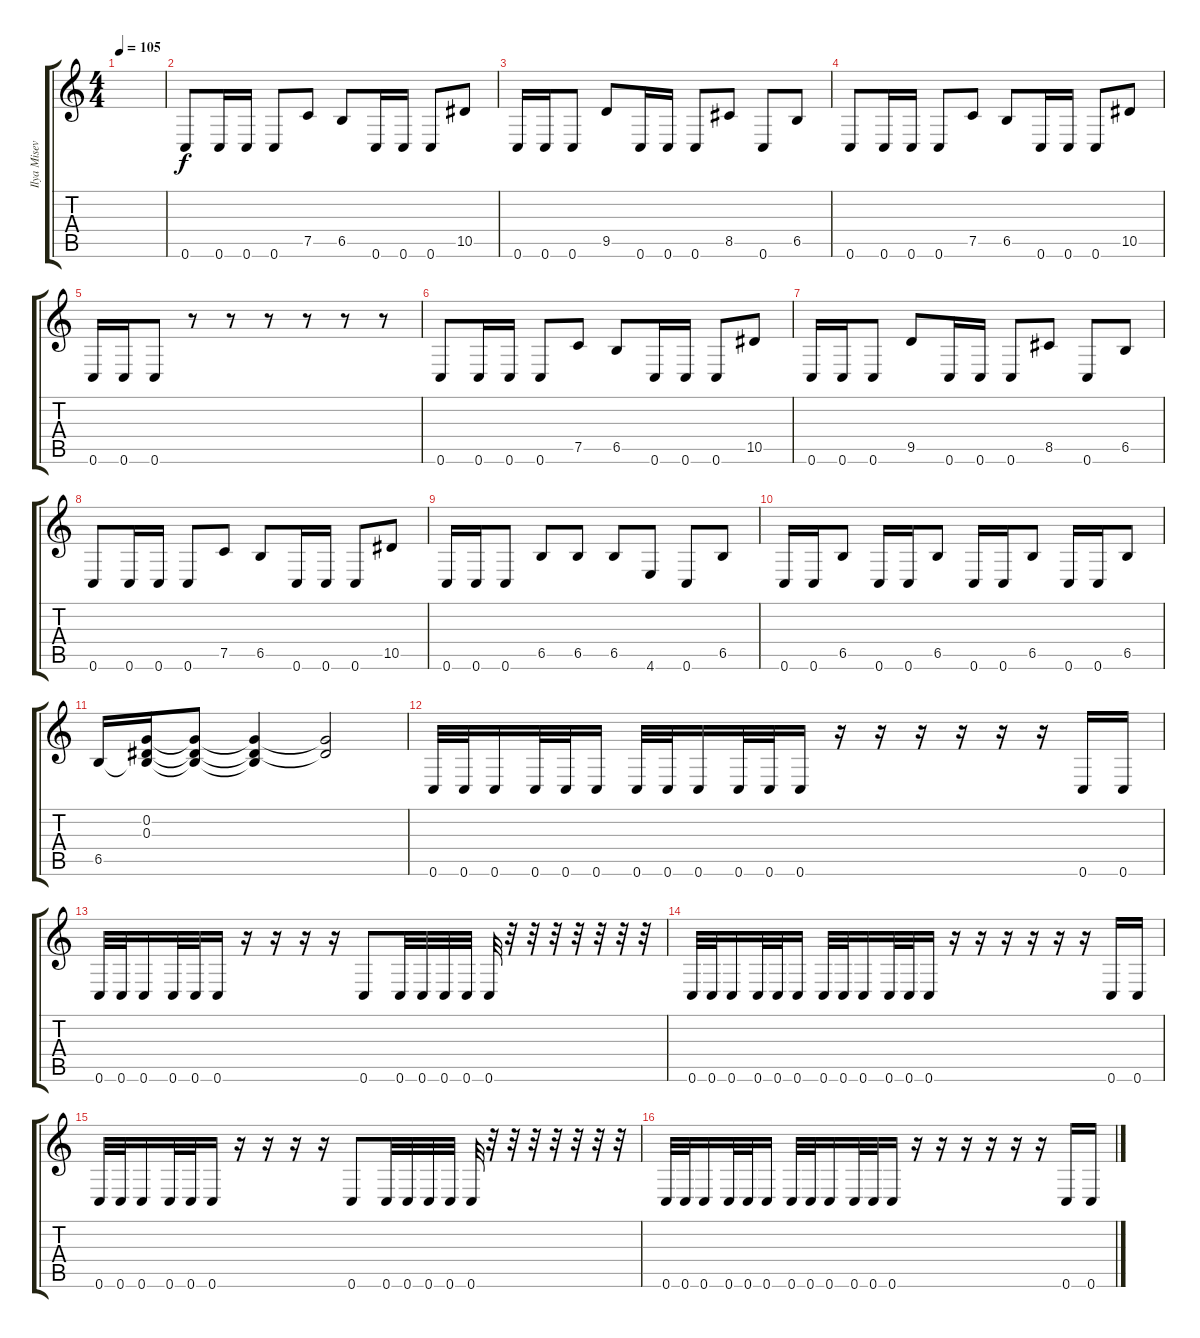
\track ("Ilya Misevich" "Ilya Misev") {instrument electricbassfinger}
\staff {score tabs}
\tuning (C4 G3 Eb3 Bb2 F2 C2) {hide}
\ts (4 4)
\tempo 105
\clef g2
\ks c
|
0.6.8 0.6.16 0.6.16 0.6.8 7.5.8 6.5.8 0.6.16 0.6.16 0.6.8 10.5.8 |
0.6.16 0.6.16 0.6.8 9.5.8 0.6.16 0.6.16 0.6.8 8.5.8 0.6.8 6.5.8 |
0.6.8 0.6.16 0.6.16 0.6.8 7.5.8 6.5.8 0.6.16 0.6.16 0.6.8 10.5.8 |
0.6.16 0.6.16 0.6.8 r.8 r.8 r.8 r.8 r.8 r.8 |
0.6.8 0.6.16 0.6.16 0.6.8 7.5.8 6.5.8 0.6.16 0.6.16 0.6.8 10.5.8 |
0.6.16 0.6.16 0.6.8 9.5.8 0.6.16 0.6.16 0.6.8 8.5.8 0.6.8 6.5.8 |
0.6.8 0.6.16 0.6.16 0.6.8 7.5.8 6.5.8 0.6.16 0.6.16 0.6.8 10.5.8 |
0.6.16 0.6.16 0.6.8 6.5.8 6.5.8 6.5.8 4.6.8 0.6.8 6.5.8 |
0.6.16 0.6.16 6.5.8 0.6.16 0.6.16 6.5.8 0.6.16 0.6.16 6.5.8 0.6.16 0.6.16 6.5.8 |
6.5.16 (0.2 0.3 6.5{t}).16 (0.2{t} 0.3{t} 6.5{t}).8 (0.2{t} 0.3{t} 6.5{t}).4 (0.2{t} 0.3{t}).2 |
0.6.32 0.6.32 0.6.16 0.6.32 0.6.32 0.6.16 0.6.32 0.6.32 0.6.16 0.6.32 0.6.32 0.6.16 r.16 r.16 r.16 r.16 r.16 r.16 0.6.16 0.6.16 |
0.6.32 0.6.32 0.6.16 0.6.32 0.6.32 0.6.16 r.16 r.16 r.16 r.16 0.6.8 0.6.32 0.6.32 0.6.32 0.6.32 0.6.32 r.32 r.32 r.32 r.32 r.32 r.32 r.32 |
0.6.32 0.6.32 0.6.16 0.6.32 0.6.32 0.6.16 0.6.32 0.6.32 0.6.16 0.6.32 0.6.32 0.6.16 r.16 r.16 r.16 r.16 r.16 r.16 0.6.16 0.6.16 |
0.6.32 0.6.32 0.6.16 0.6.32 0.6.32 0.6.16 r.16 r.16 r.16 r.16 0.6.8 0.6.32 0.6.32 0.6.32 0.6.32 0.6.32 r.32 r.32 r.32 r.32 r.32 r.32 r.32 |
0.6.32 0.6.32 0.6.16 0.6.32 0.6.32 0.6.16 0.6.32 0.6.32 0.6.16 0.6.32 0.6.32 0.6.16 r.16 r.16 r.16 r.16 r.16 r.16 0.6.16 0.6.16
